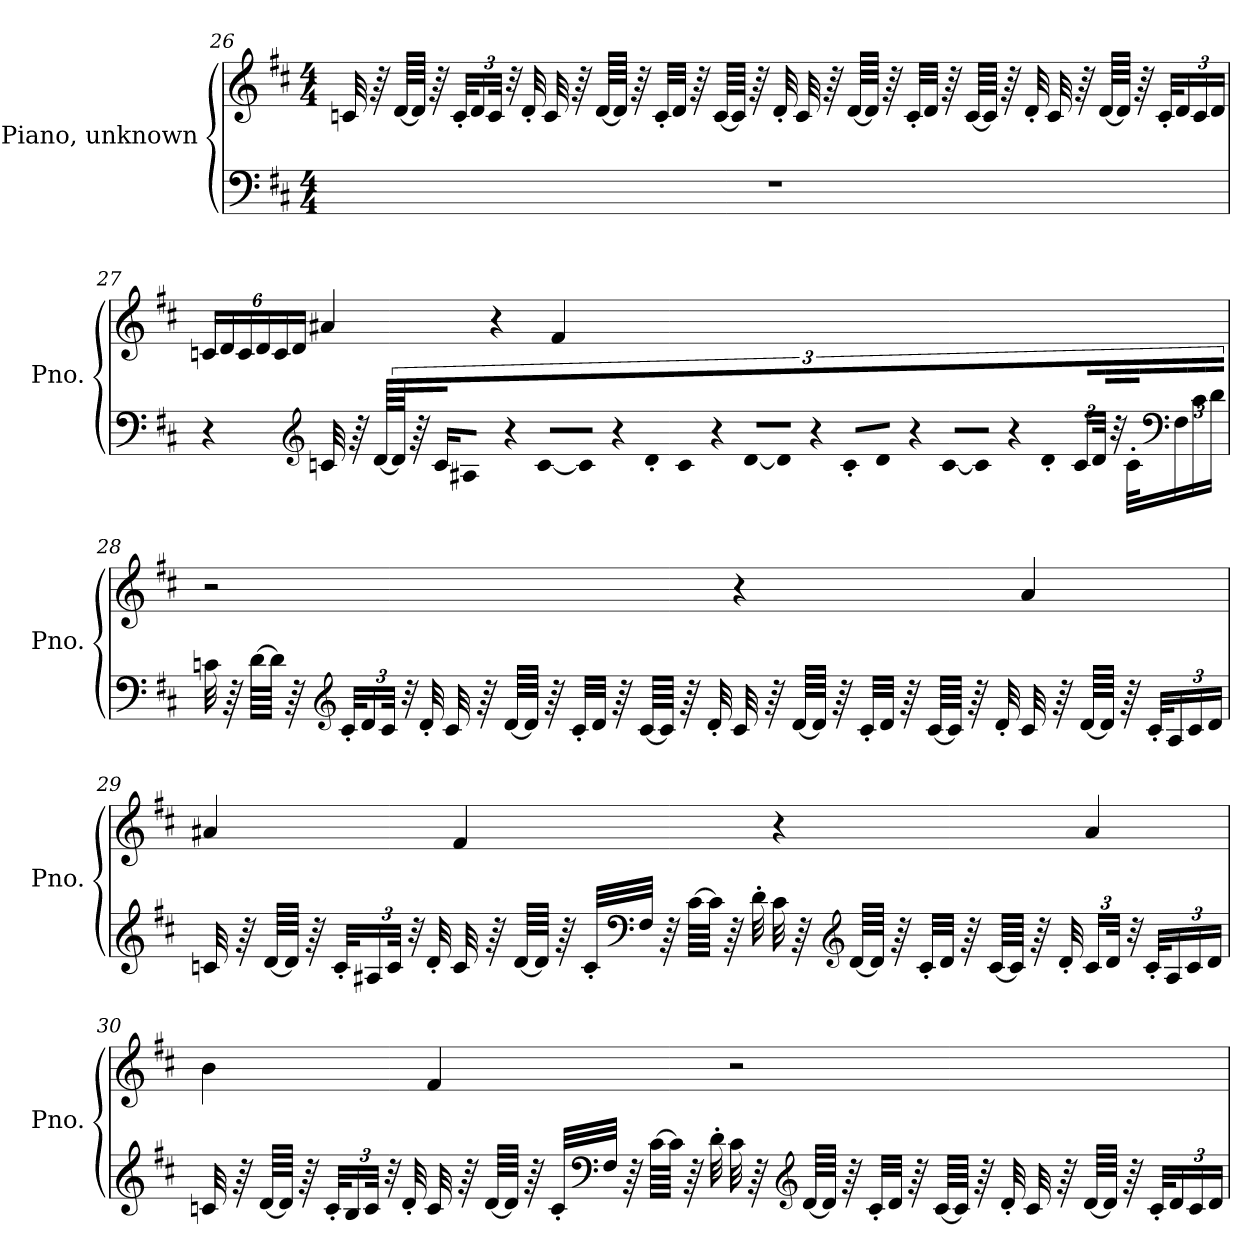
**kern	**kern
*part1	*part1
*staff2	*staff1
*I"Piano, unknown	*
*I'Pno.	*
!!LO:PB:g=z
*clefF4	*clefG2
*k[f#c#]	*k[f#c#]
*M4/4	*M4/4
=26	=26
1r	32cn/
.	64r
.	[64d/LLLL
.	64d/JJJJ]
.	64r
.	32c'/KLL
*	*Xbrackettup
.	24d/
.	48c/JJk
.	32r
.	32d'/
.	32c/
.	64r
.	[64d/LLLL
.	64d/JJJJ]
.	64r
.	32c'/LLL
.	32d/JJJ
.	64r
.	[64c/LLLL
.	64c/JJJJ]
.	64r
.	32d'/
.	32c/
.	64r
.	[64d/LLLL
.	64d/JJJJ]
.	64r
.	32c'/LLL
.	32d/JJJ
.	64r
.	[64c/LLLL
.	64c/JJJJ]
.	64r
.	32d'/
.	32c/
.	64r
.	[64d/LLLL
.	64d/JJJJ]
.	64r
.	32c'/KLL
.	24d/
.	24c/
.	24d/JJ
!!LO:LB:g=z
=27	=27
4r	24cn/LL
.	24d/
.	24c/
.	24d/
.	24c/
.	24d/JJ
*clefG2	*
32cn/	4a#X/
64r	.
[64d/LLLL	.
96d/JJJJ]	.
96r	.
24c/LL	.
32A#X/JJk	.
64r	.
[64c/LLLL	.
64c/JJJJ]	.
64r	.
32d'/	.
32c/	4r
64r	.
[64d/LLLL	.
64d/JJJJ]	.
64r	.
32c'/LLL	.
32d/JJJ	.
64r	.
[64c/LLLL	.
64c/JJJJ]	.
64r	.
32d'/	.
*Xbrackettup	*
24c/LL	4f#/
48d/JJk	.
32r	.
32c'\KLL	.
*clefF4	*
24F#\	.
24c\	.
24d\JJ	.
!!LO:LB:g=z
=28	=28
32cn\	2r
64r	.
[64d\LLLL	.
64d\JJJJ]	.
64r	.
*clefG2	*
32c'/KLL	.
24d/	.
48c/JJk	.
32r	.
32d'/	.
32c/	.
64r	.
[64d/LLLL	.
64d/JJJJ]	.
64r	.
32c'/LLL	.
32d/JJJ	.
64r	.
[64c/LLLL	.
64c/JJJJ]	.
64r	.
32d'/	.
32c/	4r
64r	.
[64d/LLLL	.
64d/JJJJ]	.
64r	.
32c'/LLL	.
32d/JJJ	.
64r	.
[64c/LLLL	.
64c/JJJJ]	.
64r	.
32d'/	.
32c/	4a/
64r	.
[64d/LLLL	.
64d/JJJJ]	.
64r	.
32c'/KLL	.
24A/	.
24c/	.
24d/JJ	.
!!LO:LB:g=z
=29	=29
32cn/	4a#X/
64r	.
[64d/LLLL	.
64d/JJJJ]	.
64r	.
32c'/KLL	.
24A#X/	.
48c/JJk	.
32r	.
32d'/	.
32c/	4f#/
64r	.
[64d/LLLL	.
64d/JJJJ]	.
64r	.
32c'/LLL	.
*clefF4	*
32F#/JJJ	.
64r	.
[64c\LLLL	.
64c\JJJJ]	.
64r	.
32d'\	.
32c\	4r
64r	.
*clefG2	*
[64d/LLLL	.
64d/JJJJ]	.
64r	.
32c'/LLL	.
32d/JJJ	.
64r	.
[64c/LLLL	.
64c/JJJJ]	.
64r	.
32d'/	.
24c/LL	4a#/
48d/JJk	.
32r	.
32c'/KLL	.
24A#/	.
24c/	.
24d/JJ	.
!!LO:LB:g=z
=30	=30
32cn/	4b\
64r	.
[64d/LLLL	.
64d/JJJJ]	.
64r	.
32c'/KLL	.
24B/	.
48c/JJk	.
32r	.
32d'/	.
32c/	4f#/
64r	.
[64d/LLLL	.
64d/JJJJ]	.
64r	.
32c'/LLL	.
*clefF4	*
32F#/JJJ	.
64r	.
[64c\LLLL	.
64c\JJJJ]	.
64r	.
32d'\	.
32c\	2r
64r	.
*clefG2	*
[64d/LLLL	.
64d/JJJJ]	.
64r	.
32c'/LLL	.
32d/JJJ	.
64r	.
[64c/LLLL	.
64c/JJJJ]	.
64r	.
32d'/	.
32c/	.
64r	.
[64d/LLLL	.
64d/JJJJ]	.
64r	.
32c'/KLL	.
24d/	.
24c/	.
24d/JJ	.
=	=
*-	*-
